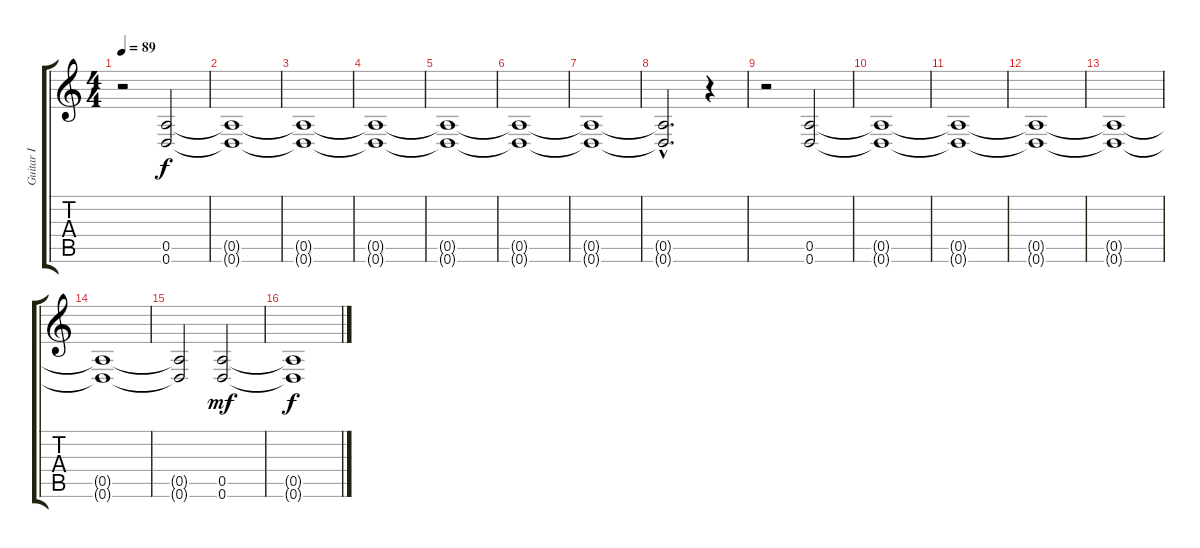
\track ("Guitar I" "Guitar I") {instrument distortionguitar}
\staff {score tabs}
\tuning (E4 B3 G3 D3 A2 D2) {hide}
\ts (4 4)
\tempo 89
\clef g2
\ks c
r.2{dy f} (0.5 0.6).2{volume 0} |
(0.5{t} 0.6{t}).1 |
(0.5{t} 0.6{t}).1 |
(0.5{t} 0.6{t}).1 |
(0.5{t} 0.6{t}).1 |
(0.5{t} 0.6{t}).1 |
(0.5{t} 0.6{t}).1 |
(0.5{hac t} 0.6{hac t}).2{d} r.4 |
r.2 (0.5 0.6).2{volume 0} |
(0.5{t} 0.6{t}).1 |
(0.5{t} 0.6{t}).1 |
(0.5{t} 0.6{t}).1 |
(0.5{t} 0.6{t}).1 |
(0.5{t} 0.6{t}).1 |
(0.5{t} 0.6{t}).2 (0.5 0.6).2{dy mf volume 0} |
(0.5{t} 0.6{t}).1{dy f}
